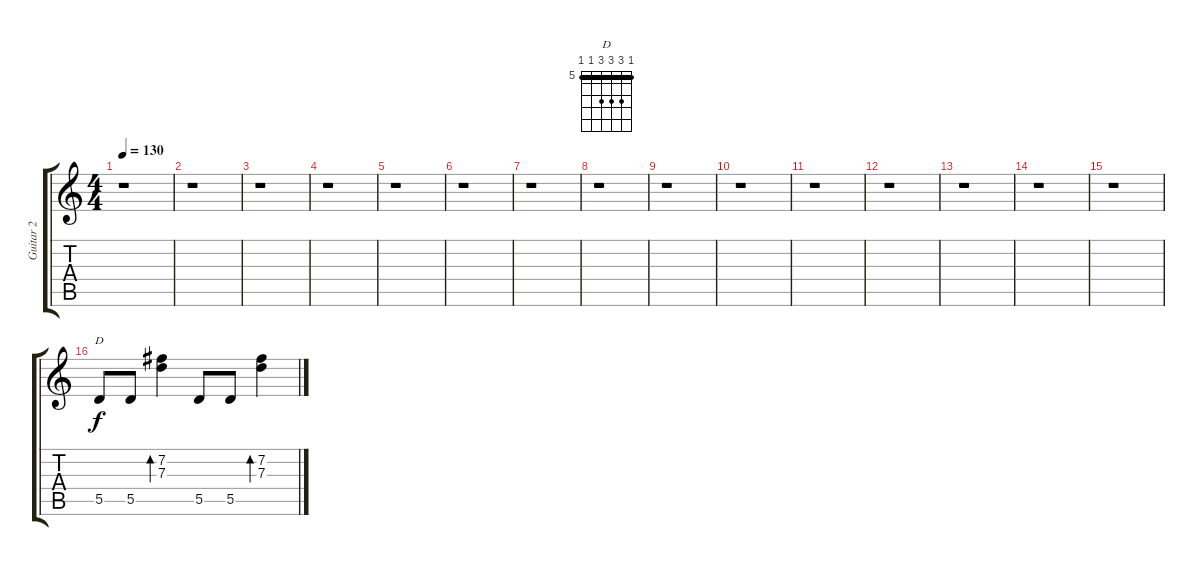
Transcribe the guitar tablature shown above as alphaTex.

\track ("Guitar 2" "Guitar 2") {instrument overdrivenguitar}
\staff {score tabs}
\tuning (E4 B3 G3 D3 A2 E2) {hide}
\chord ("D" 5 7 7 7 5 5) {firstfret 5 barre 5}
\ts (4 4)
\tempo 130
\clef g2
\ks c
r.1{dy f} |
r.1 |
r.1 |
r.1 |
r.1 |
r.1 |
r.1 |
r.1 |
r.1 |
r.1 |
r.1 |
r.1 |
r.1 |
r.1 |
r.1 |
5.5.8{ch "D"} 5.5.8 (7.2 7.3).4{bd 120} 5.5.8 5.5.8 (7.2 7.3).4{bd 120}
